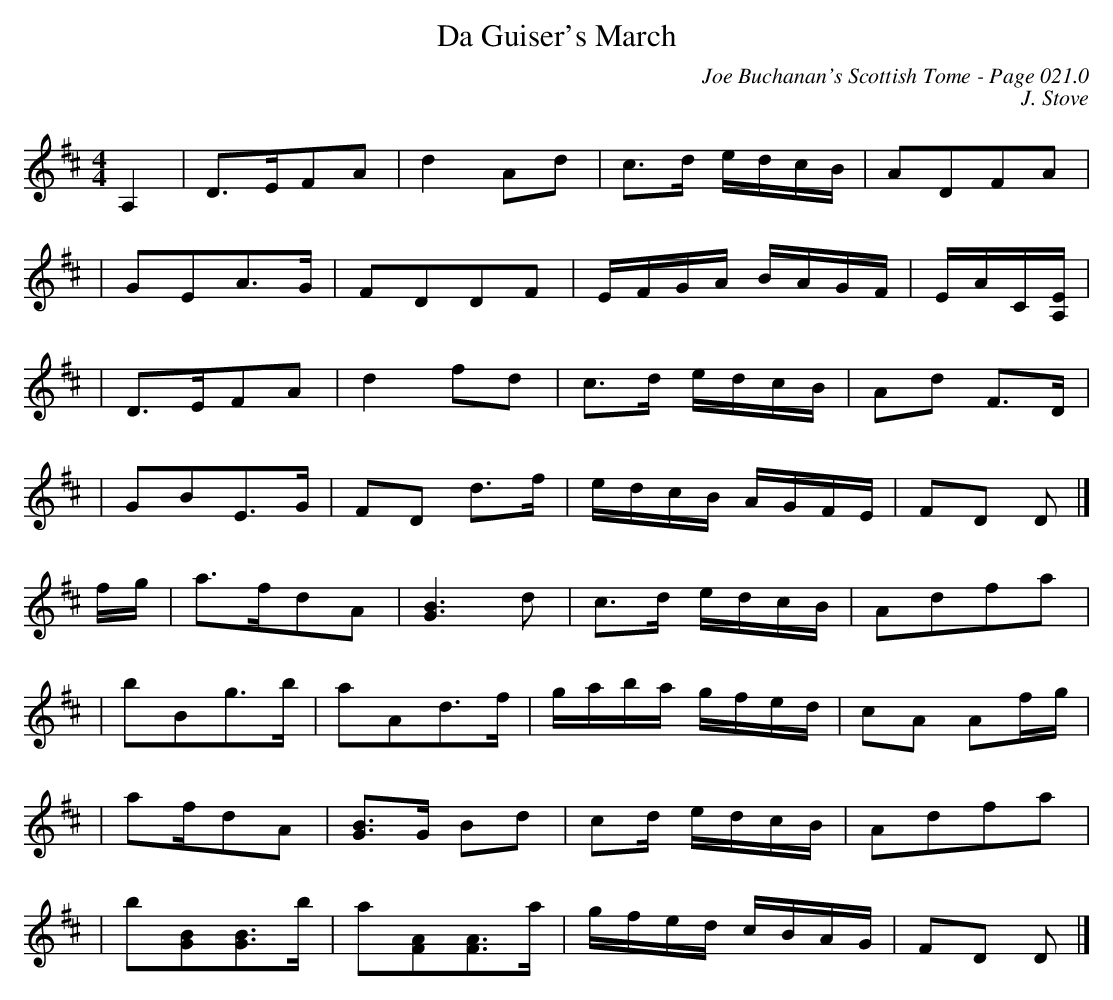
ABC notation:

X:1
T:Da Guiser's March
C:Joe Buchanan's Scottish Tome - Page 021.0
C:J. Stove
L:1/8
M:4/4
K:D
A,2 | D>EFA | d2 Ad |  c>d e/2d/2c/B/ | ADFA |
| GEA>G | FDDF | E/F/G/A/ B/A/G/F/| E/A/C/[A,E]/ |
| D>EFA | d2 fd | c>d e/d/c/B/ | Ad F>D |
| GBE>G | FD d>f | e/2d/2c/2B/2 A/G/F/E/ | FD D |]
f/2g/2 | a>fdA | [GB]2> d2 | c>d e/2d/2c/2B/2 | Adfa |
| bBg>b | aAd>f | g/2a/2b/2a/2 g/2f/2e/2d/2 | cA Af/2g/2 |
| af/dA | [GB]>G Bd | cd/ e/2d/2c/2B/2 | Adfa |
| b[GB][GB]>b | a[FA][FA]>a | g/f/2e/2d/2 c/2B/A/G/ | FD D |]
